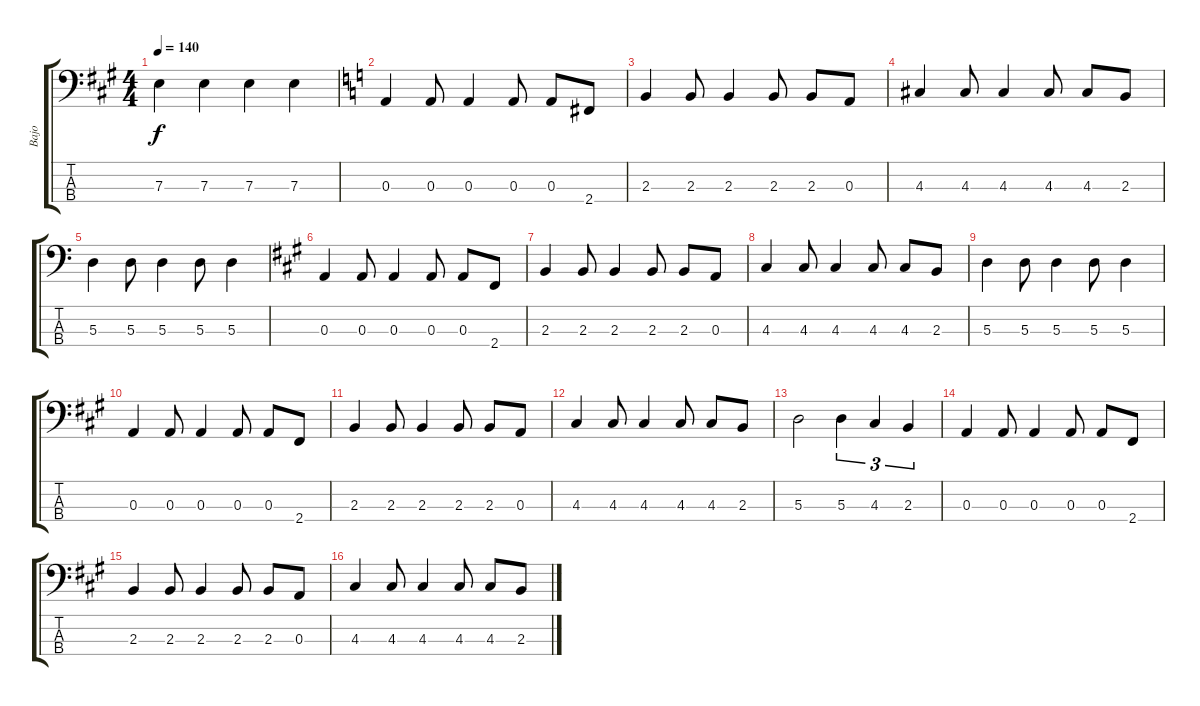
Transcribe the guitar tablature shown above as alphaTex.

\track ("Bajo" "Bajo") {instrument electricbassfinger}
\staff {score tabs}
\tuning (G2 D2 A1 E1) {hide}
\ts (4 4)
\tempo 140
\clef f4
\ks a
7.3.4{dy f} 7.3.4 7.3.4 7.3.4 |
\ks c
0.3.4 0.3.8 0.3.4 0.3.8 0.3.8 2.4.8 |
2.3.4 2.3.8 2.3.4 2.3.8 2.3.8 0.3.8 |
4.3.4 4.3.8 4.3.4 4.3.8 4.3.8 2.3.8 |
5.3.4 5.3.8 5.3.4 5.3.8 5.3.4 |
\ks a
0.3.4 0.3.8 0.3.4 0.3.8 0.3.8 2.4.8 |
2.3.4 2.3.8 2.3.4 2.3.8 2.3.8 0.3.8 |
4.3.4 4.3.8 4.3.4 4.3.8 4.3.8 2.3.8 |
5.3.4 5.3.8 5.3.4 5.3.8 5.3.4 |
0.3.4 0.3.8 0.3.4 0.3.8 0.3.8 2.4.8 |
2.3.4 2.3.8 2.3.4 2.3.8 2.3.8 0.3.8 |
4.3.4 4.3.8 4.3.4 4.3.8 4.3.8 2.3.8 |
5.3.2 5.3.4{tu (3 2)} 4.3.4{tu (3 2)} 2.3.4{tu (3 2)} |
0.3.4 0.3.8 0.3.4 0.3.8 0.3.8 2.4.8 |
2.3.4 2.3.8 2.3.4 2.3.8 2.3.8 0.3.8 |
4.3.4 4.3.8 4.3.4 4.3.8 4.3.8 2.3.8
